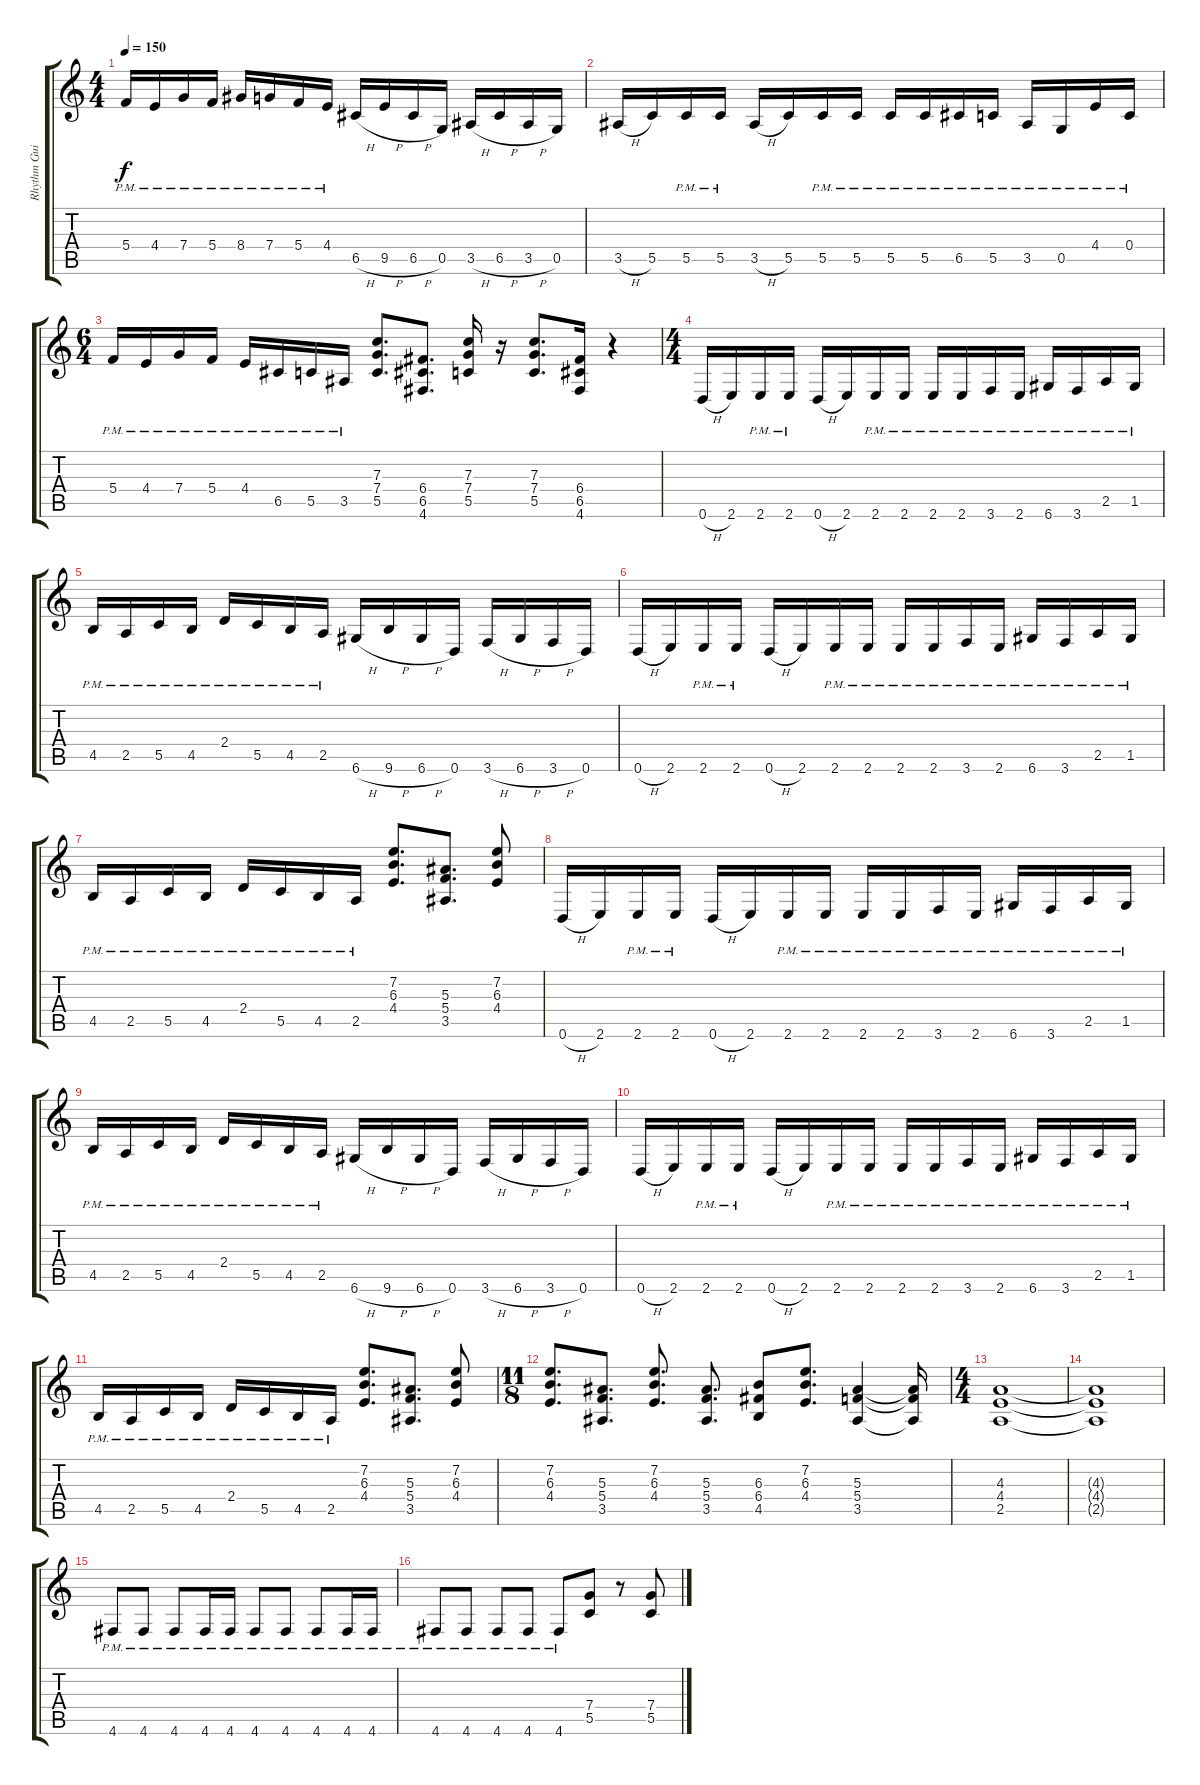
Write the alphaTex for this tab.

\track ("Rhythm Guitar" "Rhythm Gui") {instrument distortionguitar}
\staff {score tabs}
\tuning (D4 A3 F3 C3 G2 D2) {hide}
\ts (4 4)
\tempo 150
\clef g2
\ks c
5.4{pm}.16{dy f} 4.4{pm}.16 7.4{pm}.16 5.4{pm}.16 8.4{pm}.16 7.4{pm}.16 5.4{pm}.16 4.4{pm}.16 6.5{h}.16 9.5{h}.16 6.5{h}.16 0.5.16 3.5{h}.16 6.5{h}.16 3.5{h}.16 0.5.16 |
3.5{h}.16 5.5.16 5.5{pm}.16 5.5{pm}.16 3.5{h}.16 5.5.16 5.5{pm}.16 5.5{pm}.16 5.5{pm}.16 5.5{pm}.16 6.5{pm}.16 5.5{pm}.16 3.5{pm}.16 0.5{pm}.16 4.4{pm}.16 0.4{pm}.16 |
\ts (6 4)
5.4{pm}.16 4.4{pm}.16 7.4{pm}.16 5.4{pm}.16 4.4{pm}.16 6.5{pm}.16 5.5{pm}.16 3.5{pm}.16 (7.3 7.4 5.5).8{d} (6.4 6.5 4.6).8{d} (7.3 7.4 5.5).16 r.16 (7.3 7.4 5.5).8{d} (6.4 6.5 4.6).16 r.4 |
\ts (4 4)
0.6{h}.16 2.6.16 2.6{pm}.16 2.6{pm}.16 0.6{h}.16 2.6.16 2.6{pm}.16 2.6{pm}.16 2.6{pm}.16 2.6{pm}.16 3.6{pm}.16 2.6{pm}.16 6.6{pm}.16 3.6{pm}.16 2.5{pm}.16 1.5{pm}.16 |
4.5{pm}.16 2.5{pm}.16 5.5{pm}.16 4.5{pm}.16 2.4{pm}.16 5.5{pm}.16 4.5{pm}.16 2.5{pm}.16 6.6{h}.16 9.6{h}.16 6.6{h}.16 0.6.16 3.6{h}.16 6.6{h}.16 3.6{h}.16 0.6.16 |
0.6{h}.16 2.6.16 2.6{pm}.16 2.6{pm}.16 0.6{h}.16 2.6.16 2.6{pm}.16 2.6{pm}.16 2.6{pm}.16 2.6{pm}.16 3.6{pm}.16 2.6{pm}.16 6.6{pm}.16 3.6{pm}.16 2.5{pm}.16 1.5{pm}.16 |
4.5{pm}.16 2.5{pm}.16 5.5{pm}.16 4.5{pm}.16 2.4{pm}.16 5.5{pm}.16 4.5{pm}.16 2.5{pm}.16 (7.2 6.3 4.4).8{d} (5.3 5.4 3.5).8{d} (7.2 6.3 4.4).8 |
0.6{h}.16 2.6.16 2.6{pm}.16 2.6{pm}.16 0.6{h}.16 2.6.16 2.6{pm}.16 2.6{pm}.16 2.6{pm}.16 2.6{pm}.16 3.6{pm}.16 2.6{pm}.16 6.6{pm}.16 3.6{pm}.16 2.5{pm}.16 1.5{pm}.16 |
4.5{pm}.16 2.5{pm}.16 5.5{pm}.16 4.5{pm}.16 2.4{pm}.16 5.5{pm}.16 4.5{pm}.16 2.5{pm}.16 6.6{h}.16 9.6{h}.16 6.6{h}.16 0.6.16 3.6{h}.16 6.6{h}.16 3.6{h}.16 0.6.16 |
0.6{h}.16 2.6.16 2.6{pm}.16 2.6{pm}.16 0.6{h}.16 2.6.16 2.6{pm}.16 2.6{pm}.16 2.6{pm}.16 2.6{pm}.16 3.6{pm}.16 2.6{pm}.16 6.6{pm}.16 3.6{pm}.16 2.5{pm}.16 1.5{pm}.16 |
4.5{pm}.16 2.5{pm}.16 5.5{pm}.16 4.5{pm}.16 2.4{pm}.16 5.5{pm}.16 4.5{pm}.16 2.5{pm}.16 (7.2 6.3 4.4).8{d} (5.3 5.4 3.5).8{d} (7.2 6.3 4.4).8 |
\ts (11 8)
(7.2 6.3 4.4).8{d} (5.3 5.4 3.5).8{d} (7.2 6.3 4.4).8{d} (5.3 5.4 3.5).8{d} (6.3 6.4 4.5).8 (7.2 6.3 4.4).8{d} (5.3 5.4 3.5).4 (5.3{t} 5.4{t} 3.5{t}).16 |
\ts (4 4)
(4.3 4.4 2.5).1 |
(4.3{t} 4.4{t} 2.5{t}).1 |
4.6{pm}.8 4.6{pm}.8 4.6{pm}.8 4.6{pm}.16 4.6{pm}.16 4.6{pm}.8 4.6{pm}.8 4.6{pm}.8 4.6{pm}.16 4.6{pm}.16 |
4.6{pm}.8 4.6{pm}.8 4.6{pm}.8 4.6{pm}.8 4.6{pm}.8 (7.4 5.5).8 r.8 (7.4 5.5).8
